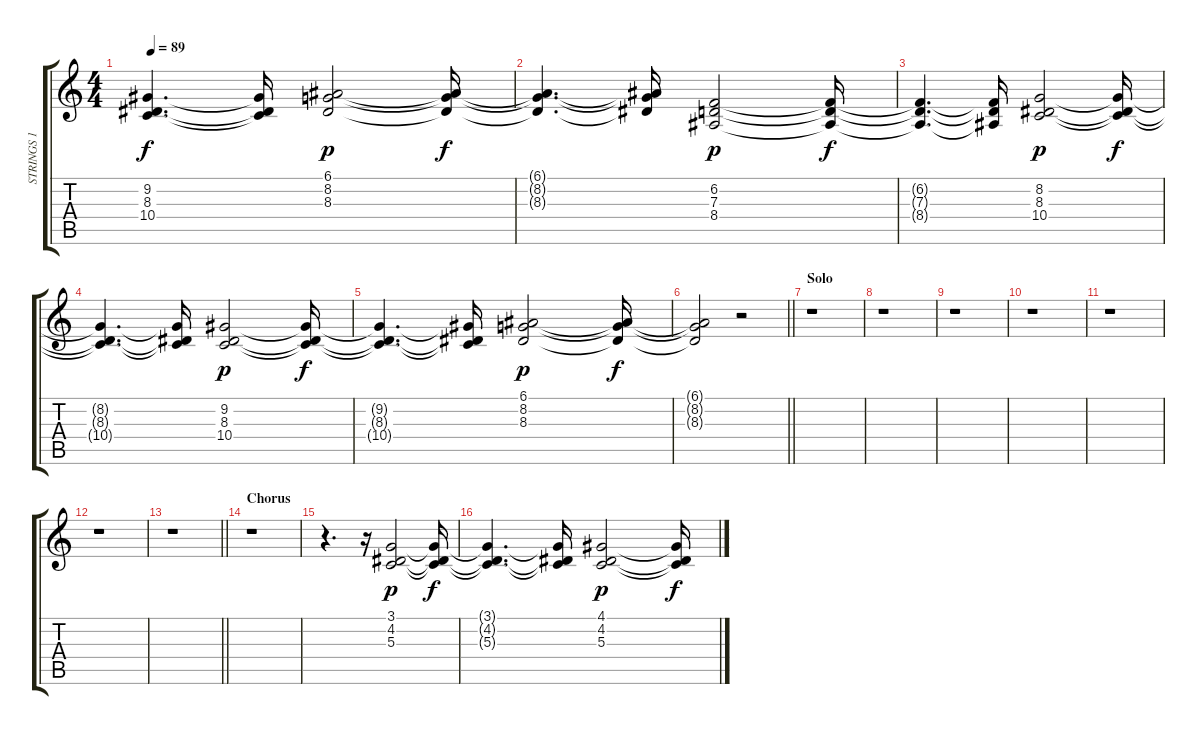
\track ("STRINGS 1" "STRINGS 1") {instrument synthstrings1}
\staff {score tabs}
\tuning (E4 B3 G3 D3 A2 E2) {hide}
\ts (4 4)
\tempo 89
\clef g2
\ks c
(9.2{t} 8.3{t} 10.4{t}).4{d dy f} (9.2{t} 8.3{t} 10.4{t}).16 (6.1 8.2 8.3).2{dy p} (6.1{t} 8.2{t} 8.3{t}).16{dy f} |
(6.1{t} 8.2{t} 8.3{t}).4{d} (6.1{t} 8.2{t} 8.3{t}).16 (6.2 7.3 8.4).2{dy p} (6.2{t} 7.3{t} 8.4{t}).16{dy f} |
(6.2{t} 7.3{t} 8.4{t}).4{d} (6.2{t} 7.3{t} 8.4{t}).16 (8.2 8.3 10.4).2{dy p} (8.2{t} 8.3{t} 10.4{t}).16{dy f} |
(8.2{t} 8.3{t} 10.4{t}).4{d} (8.2{t} 8.3{t} 10.4{t}).16 (9.2 8.3 10.4).2{dy p} (9.2{t} 8.3{t} 10.4{t}).16{dy f} |
(9.2{t} 8.3{t} 10.4{t}).4{d} (9.2{t} 8.3{t} 10.4{t}).16 (6.1 8.2 8.3).2{dy p} (6.1{t} 8.2{t} 8.3{t}).16{dy f} |
\barLineRight lightlight
(6.1{t} 8.2{t} 8.3{t}).2 r.2 |
\section ("" "Solo")
r.1 |
r.1 |
r.1 |
r.1 |
r.1 |
r.1 |
\barLineRight lightlight
r.1 |
\section ("" "Chorus")
r.1 |
r.4{d} r.16 (3.1 4.2 5.3).2{dy p} (3.1{t} 4.2{t} 5.3{t}).16{dy f} |
(3.1{t} 4.2{t} 5.3{t}).4{d} (3.1{t} 4.2{t} 5.3{t}).16 (4.1 4.2 5.3).2{dy p} (4.1{t} 4.2{t} 5.3{t}).16{dy f}
